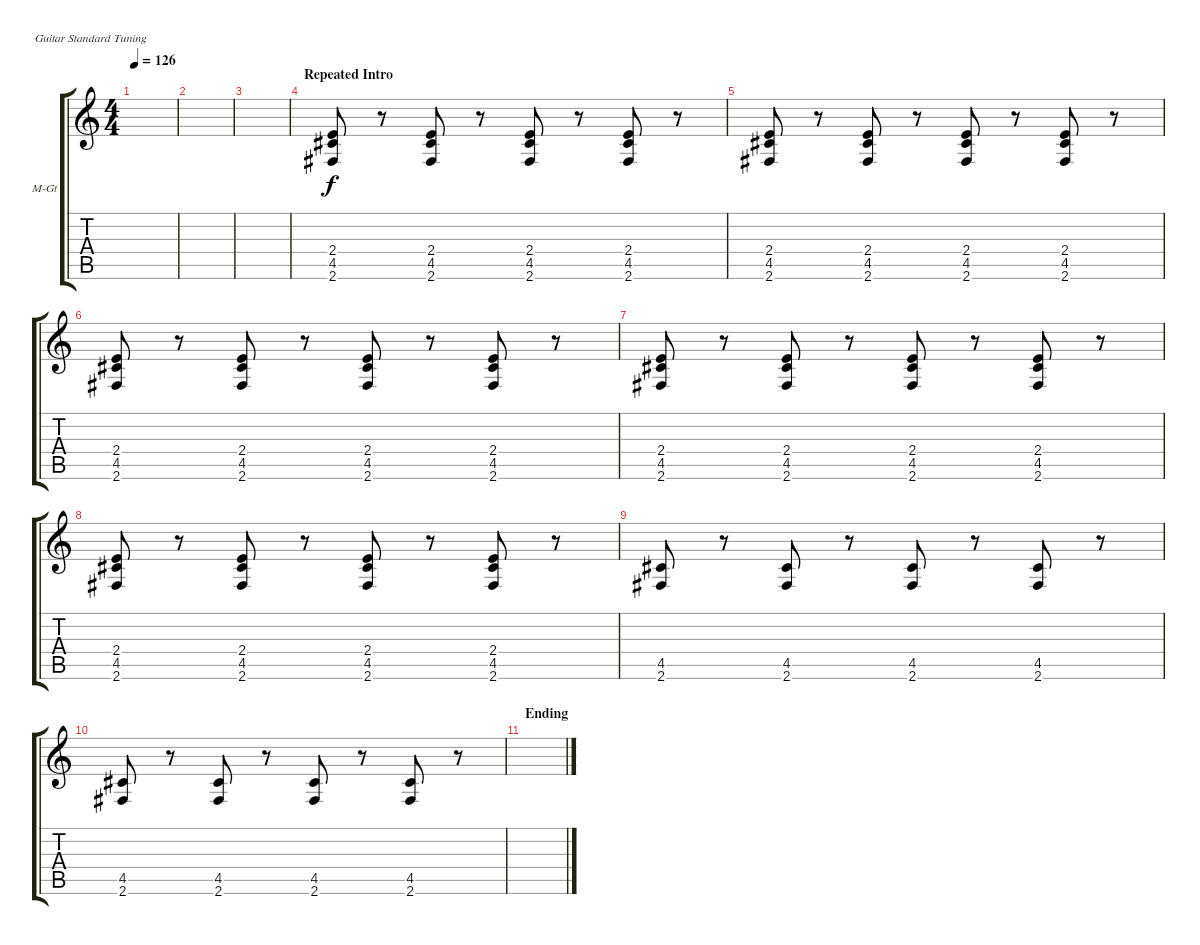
\defaultSystemsLayout 4
\bracketExtendMode groupsimilarinstruments
\firstSystemTrackNameOrientation horizontal
\otherSystemsTrackNameOrientation horizontal
\track ("Muted Guitar" "M-Gt") {instrument acousticguitarsteel}
\staff {score tabs}
\tuning (E4 B3 G3 D3 A2 E2)
\ts (4 4)
\tempo 126
\clef g2
\ks c
|
|
|
\section ("" "Repeated Intro")
(2.6 4.5 2.4).8 r.8 (2.6 4.5 2.4).8 r.8 (2.6 4.5 2.4).8 r.8 (2.6 4.5 2.4).8 r.8 |
(2.6 4.5 2.4).8 r.8 (2.6 4.5 2.4).8 r.8 (2.6 4.5 2.4).8 r.8 (2.6 4.5 2.4).8 r.8 |
(2.6 4.5 2.4).8 r.8 (2.6 4.5 2.4).8 r.8 (2.6 4.5 2.4).8 r.8 (2.6 4.5 2.4).8 r.8 |
(2.6 4.5 2.4).8 r.8 (2.6 4.5 2.4).8 r.8 (2.6 4.5 2.4).8 r.8 (2.6 4.5 2.4).8 r.8 |
(2.6 4.5 2.4).8 r.8 (2.6 4.5 2.4).8 r.8 (2.6 4.5 2.4).8 r.8 (2.6 4.5 2.4).8 r.8 |
(2.6 4.5).8 r.8 (2.6 4.5).8 r.8 (2.6 4.5).8 r.8 (2.6 4.5).8 r.8 |
(2.6 4.5).8 r.8 (2.6 4.5).8 r.8 (2.6 4.5).8 r.8 (2.6 4.5).8 r.8 |
\section ("" "Ending")
